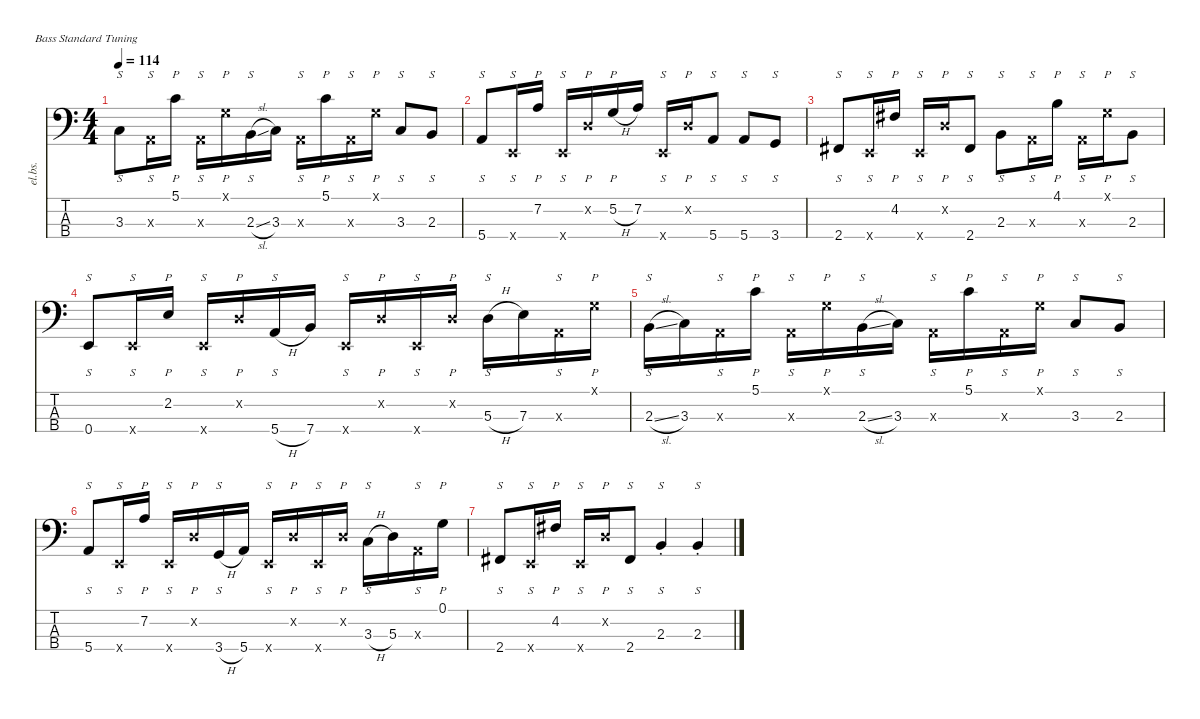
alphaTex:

\defaultSystemsLayout 4
\hideDynamics
\bracketExtendMode nobrackets
\track ("Electric Bass" "el.bs.") {instrument electricbassfinger}
\staff {score tabs}
\tuning (G2 D2 A1 E1)
\ts (4 4)
\tempo 114
\clef f4
\ks c
3.3.8{s dy mf beam Down} 0.3{x}.16{s beam Down} 5.1.16{p beam Down} 0.3{x}.16{s beam Down} 0.1{x}.16{p beam Down} 2.3{sl}.16{s beam Down} 3.3.16{beam Down} 0.3{x}.16{s beam Down} 5.1.16{p beam Down} 0.3{x}.16{s beam Down} 0.1{x}.16{p beam Down} 3.3.8{s beam Up} 2.3.8{s beam Up} |
5.4.8{s beam Up} 0.4{x}.16{s beam Up} 7.2.16{p beam Up} 0.4{x}.16{s beam Up} 0.2{x}.16{p beam Up} 5.2{h}.16{p beam Up} 7.2.16{beam Up} 0.4{x}.16{s beam Up} 0.2{x}.16{p beam Up} 5.4.8{s beam Up} 5.4.8{s beam Up} 3.4.8{s beam Up} |
2.4{acc #}.8{s beam Up} 0.4{x}.16{s beam Up} 4.2{acc #}.16{p beam Up} 0.4{x}.16{s beam Up} 0.2{x}.16{p beam Up} 2.4{acc #}.8{s beam Up} 2.3.8{s beam Down} 0.3{x}.16{s beam Down} 4.1.16{p beam Down} 0.3{x}.16{s beam Down} 0.1{x}.16{p beam Down} 2.3.8{s beam Down} |
0.4.8{s beam Up} 0.4{x}.16{s beam Up} 2.2.16{p beam Up} 0.4{x}.16{s beam Up} 0.2{x}.16{p beam Up} 5.4{h}.16{s beam Up} 7.4.16{beam Up} 0.4{x}.16{s beam Up} 0.2{x}.16{p beam Up} 0.4{x}.16{s beam Up} 0.2{x}.16{p beam Up} 5.3{h}.16{s beam Down} 7.3.16{beam Down} 0.3{x}.16{s beam Down} 0.1{x}.16{p beam Down} |
2.3{sl}.16{s beam Down} 3.3.16{beam Down} 0.3{x}.16{s beam Down} 5.1.16{p beam Down} 0.3{x}.16{s beam Down} 0.1{x}.16{p beam Down} 2.3{sl}.16{s beam Down} 3.3.16{beam Down} 0.3{x}.16{s beam Down} 5.1.16{p beam Down} 0.3{x}.16{s beam Down} 0.1{x}.16{p beam Down} 3.3.8{s beam Up} 2.3.8{s beam Up} |
5.4.8{s beam Up} 0.4{x}.16{s beam Up} 7.2.16{p beam Up} 0.4{x}.16{s beam Up} 0.2{x}.16{p beam Up} 3.4{h}.16{s beam Up} 5.4.16{beam Up} 0.4{x}.16{s beam Up} 0.2{x}.16{p beam Up} 0.4{x}.16{s beam Up} 0.2{x}.16{p beam Up} 3.3{h}.16{s beam Down} 5.3.16{beam Down} 0.3{x}.16{s beam Down} 0.1.16{p beam Down} |
2.4{acc #}.8{s beam Up} 0.4{x}.16{s beam Up} 4.2{acc #}.16{p beam Up} 0.4{x}.16{s beam Up} 0.2{x}.16{p beam Up} 2.4{acc #}.8{s beam Up} 2.3{st}.4{s beam Up} 2.3{st}.4{s beam Up}
